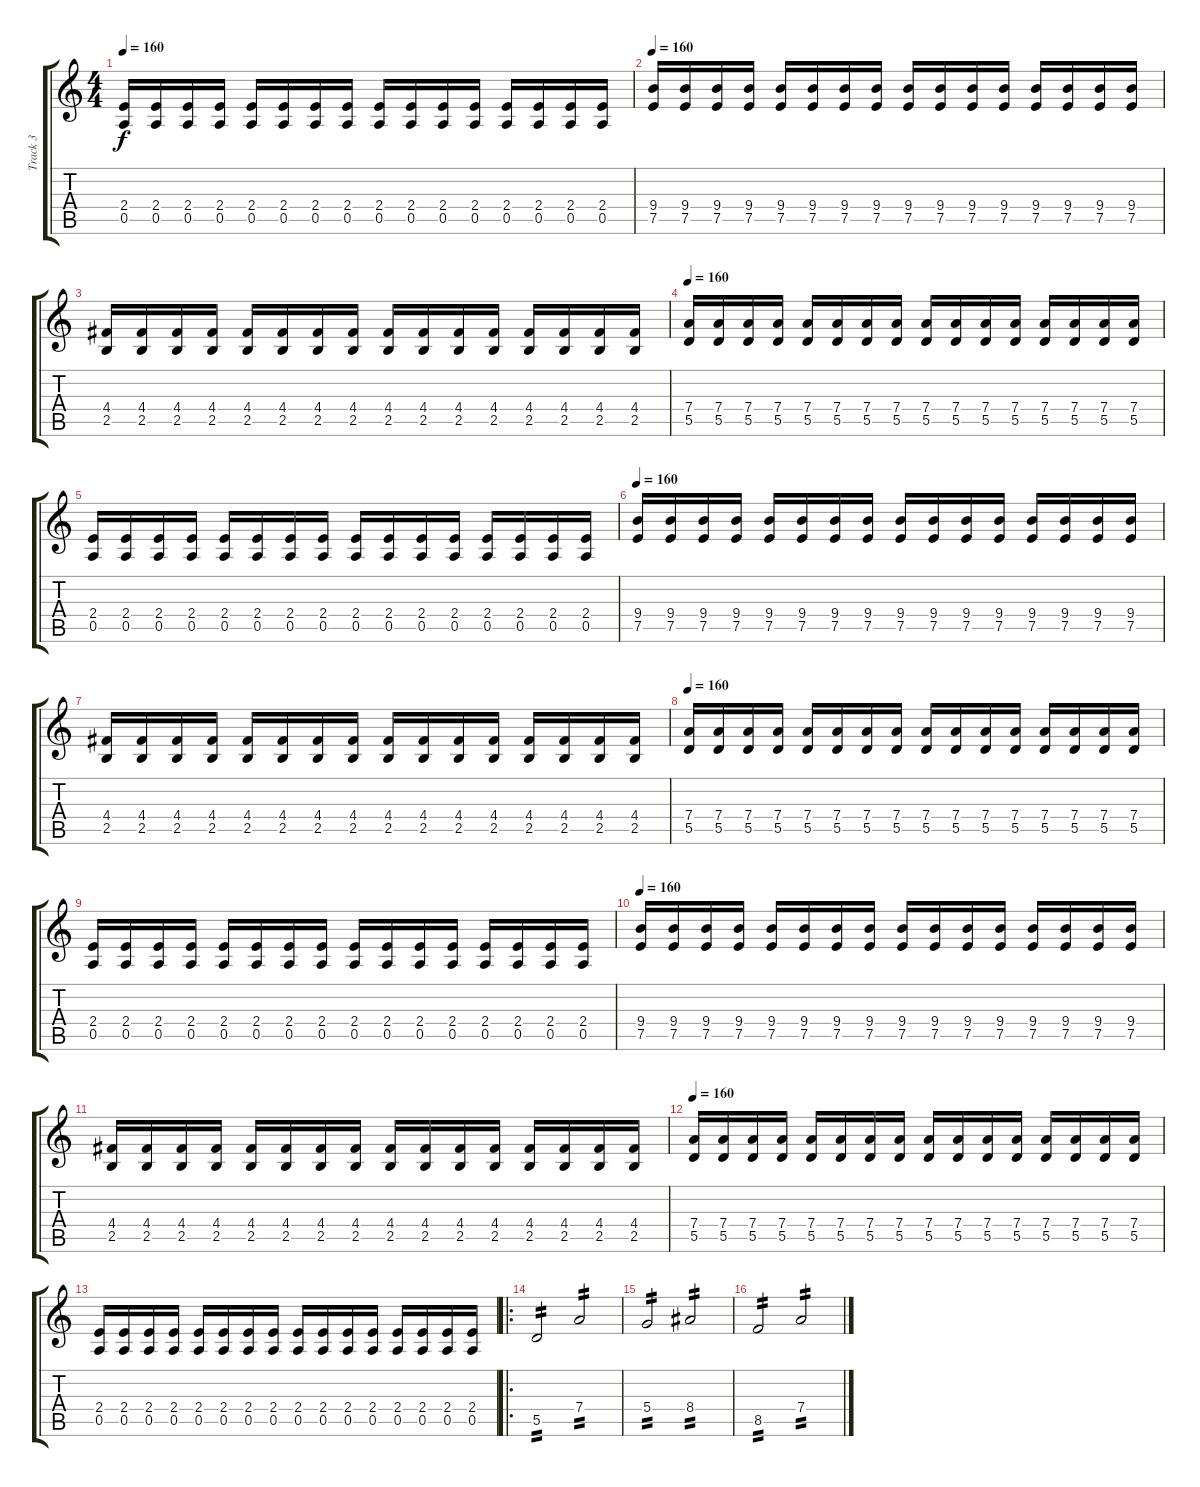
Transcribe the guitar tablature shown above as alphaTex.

\track ("Track 3" "Track 3") {instrument overdrivenguitar}
\staff {score tabs}
\tuning (E4 B3 G3 D3 A2 E2) {hide}
\ts (4 4)
\tempo 160
\clef g2
\ks c
(2.4 0.5).16{dy f} (2.4 0.5).16 (2.4 0.5).16 (2.4 0.5).16 (2.4 0.5).16 (2.4 0.5).16 (2.4 0.5).16 (2.4 0.5).16 (2.4 0.5).16 (2.4 0.5).16 (2.4 0.5).16 (2.4 0.5).16 (2.4 0.5).16 (2.4 0.5).16 (2.4 0.5).16 (2.4 0.5).16 |
\tempo 160
(9.4 7.5).16 (9.4 7.5).16 (9.4 7.5).16 (9.4 7.5).16 (9.4 7.5).16 (9.4 7.5).16 (9.4 7.5).16 (9.4 7.5).16 (9.4 7.5).16 (9.4 7.5).16 (9.4 7.5).16 (9.4 7.5).16 (9.4 7.5).16 (9.4 7.5).16 (9.4 7.5).16 (9.4 7.5).16 |
(4.4 2.5).16 (4.4 2.5).16 (4.4 2.5).16 (4.4 2.5).16 (4.4 2.5).16 (4.4 2.5).16 (4.4 2.5).16 (4.4 2.5).16 (4.4 2.5).16 (4.4 2.5).16 (4.4 2.5).16 (4.4 2.5).16 (4.4 2.5).16 (4.4 2.5).16 (4.4 2.5).16 (4.4 2.5).16 |
\tempo 160
(7.4 5.5).16 (7.4 5.5).16 (7.4 5.5).16 (7.4 5.5).16 (7.4 5.5).16 (7.4 5.5).16 (7.4 5.5).16 (7.4 5.5).16 (7.4 5.5).16 (7.4 5.5).16 (7.4 5.5).16 (7.4 5.5).16 (7.4 5.5).16 (7.4 5.5).16 (7.4 5.5).16 (7.4 5.5).16 |
(2.4 0.5).16 (2.4 0.5).16 (2.4 0.5).16 (2.4 0.5).16 (2.4 0.5).16 (2.4 0.5).16 (2.4 0.5).16 (2.4 0.5).16 (2.4 0.5).16 (2.4 0.5).16 (2.4 0.5).16 (2.4 0.5).16 (2.4 0.5).16 (2.4 0.5).16 (2.4 0.5).16 (2.4 0.5).16 |
\tempo 160
(9.4 7.5).16 (9.4 7.5).16 (9.4 7.5).16 (9.4 7.5).16 (9.4 7.5).16 (9.4 7.5).16 (9.4 7.5).16 (9.4 7.5).16 (9.4 7.5).16 (9.4 7.5).16 (9.4 7.5).16 (9.4 7.5).16 (9.4 7.5).16 (9.4 7.5).16 (9.4 7.5).16 (9.4 7.5).16 |
(4.4 2.5).16 (4.4 2.5).16 (4.4 2.5).16 (4.4 2.5).16 (4.4 2.5).16 (4.4 2.5).16 (4.4 2.5).16 (4.4 2.5).16 (4.4 2.5).16 (4.4 2.5).16 (4.4 2.5).16 (4.4 2.5).16 (4.4 2.5).16 (4.4 2.5).16 (4.4 2.5).16 (4.4 2.5).16 |
\tempo 160
(7.4 5.5).16 (7.4 5.5).16 (7.4 5.5).16 (7.4 5.5).16 (7.4 5.5).16 (7.4 5.5).16 (7.4 5.5).16 (7.4 5.5).16 (7.4 5.5).16 (7.4 5.5).16 (7.4 5.5).16 (7.4 5.5).16 (7.4 5.5).16 (7.4 5.5).16 (7.4 5.5).16 (7.4 5.5).16 |
(2.4 0.5).16 (2.4 0.5).16 (2.4 0.5).16 (2.4 0.5).16 (2.4 0.5).16 (2.4 0.5).16 (2.4 0.5).16 (2.4 0.5).16 (2.4 0.5).16 (2.4 0.5).16 (2.4 0.5).16 (2.4 0.5).16 (2.4 0.5).16 (2.4 0.5).16 (2.4 0.5).16 (2.4 0.5).16 |
\tempo 160
(9.4 7.5).16 (9.4 7.5).16 (9.4 7.5).16 (9.4 7.5).16 (9.4 7.5).16 (9.4 7.5).16 (9.4 7.5).16 (9.4 7.5).16 (9.4 7.5).16 (9.4 7.5).16 (9.4 7.5).16 (9.4 7.5).16 (9.4 7.5).16 (9.4 7.5).16 (9.4 7.5).16 (9.4 7.5).16 |
(4.4 2.5).16 (4.4 2.5).16 (4.4 2.5).16 (4.4 2.5).16 (4.4 2.5).16 (4.4 2.5).16 (4.4 2.5).16 (4.4 2.5).16 (4.4 2.5).16 (4.4 2.5).16 (4.4 2.5).16 (4.4 2.5).16 (4.4 2.5).16 (4.4 2.5).16 (4.4 2.5).16 (4.4 2.5).16 |
\tempo 160
(7.4 5.5).16 (7.4 5.5).16 (7.4 5.5).16 (7.4 5.5).16 (7.4 5.5).16 (7.4 5.5).16 (7.4 5.5).16 (7.4 5.5).16 (7.4 5.5).16 (7.4 5.5).16 (7.4 5.5).16 (7.4 5.5).16 (7.4 5.5).16 (7.4 5.5).16 (7.4 5.5).16 (7.4 5.5).16 |
(2.4 0.5).16 (2.4 0.5).16 (2.4 0.5).16 (2.4 0.5).16 (2.4 0.5).16 (2.4 0.5).16 (2.4 0.5).16 (2.4 0.5).16 (2.4 0.5).16 (2.4 0.5).16 (2.4 0.5).16 (2.4 0.5).16 (2.4 0.5).16 (2.4 0.5).16 (2.4 0.5).16 (2.4 0.5).16 |
\ro
5.5.2{tp 2} 7.4.2{tp 2} |
5.4.2{tp 2} 8.4.2{tp 2} |
8.5.2{tp 2} 7.4.2{tp 2}
